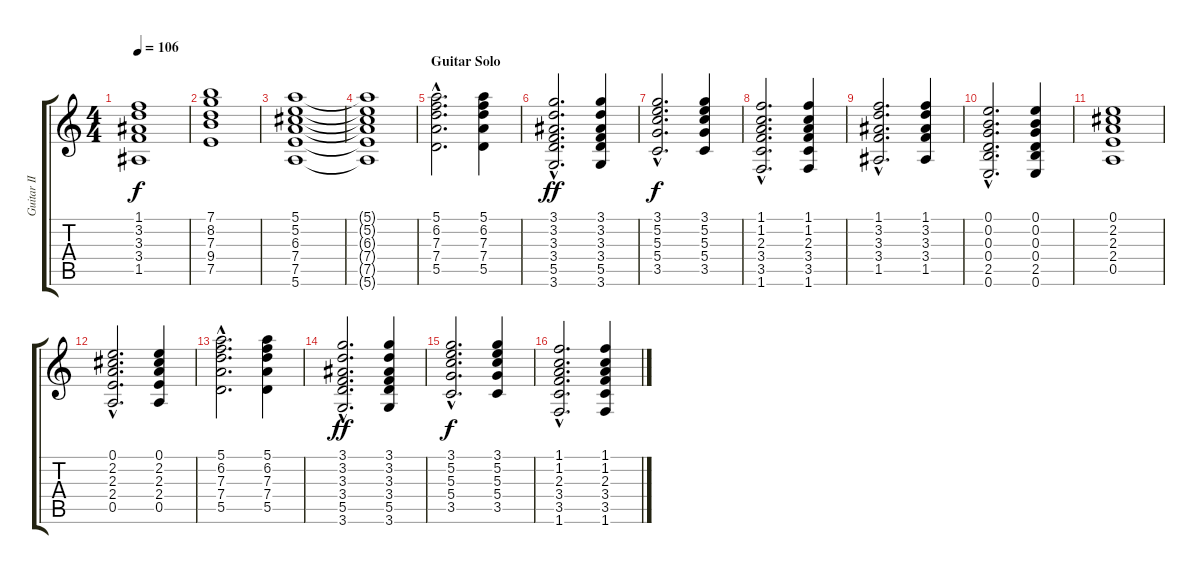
\track ("Guitar II" "Guitar II") {instrument distortionguitar}
\staff {score tabs}
\tuning (E4 B3 G3 D3 A2 E2) {hide}
\ts (4 4)
\tempo 106
\clef g2
\ks c
(1.1 3.2 3.3 3.4 1.5).1{dy f} |
(7.1 8.2 7.3 9.4 7.5).1 |
(5.1 5.2 6.3 7.4 7.5 5.6).1 |
(5.1{t} 5.2{t} 6.3{t} 7.4{t} 7.5{t} 5.6{t}).1 |
\section ("" "Guitar Solo")
(5.1{hac} 6.2{hac} 7.3{hac} 7.4{hac} 5.5{hac}).2{d} (5.1 6.2 7.3 7.4 5.5).4 |
(3.1{hac} 3.2{hac} 3.3{hac} 3.4{hac} 5.5{hac} 3.6{hac}).2{d dy ff} (3.1 3.2 3.3 3.4 5.5 3.6).4 |
(3.1{hac} 5.2{hac} 5.3{hac} 5.4{hac} 3.5{hac}).2{d dy f} (3.1 5.2 5.3 5.4 3.5).4 |
(1.1{hac} 1.2{hac} 2.3{hac} 3.4{hac} 3.5{hac} 1.6{hac}).2{d} (1.1 1.2 2.3 3.4 3.5 1.6).4 |
(1.1{hac} 3.2{hac} 3.3{hac} 3.4{hac} 1.5{hac}).2{d} (1.1 3.2 3.3 3.4 1.5).4 |
(0.1{hac} 0.2{hac} 0.3{hac} 0.4{hac} 2.5{hac} 0.6{hac}).2{d} (0.1 0.2 0.3 0.4 2.5 0.6).4 |
(0.1 2.2 2.3 2.4 0.5).1 |
(0.1{hac} 2.2{hac} 2.3{hac} 2.4{hac} 0.5{hac}).2{d} (0.1 2.2 2.3 2.4 0.5).4 |
(5.1{hac} 6.2{hac} 7.3{hac} 7.4{hac} 5.5{hac}).2{d} (5.1 6.2 7.3 7.4 5.5).4 |
(3.1{hac} 3.2{hac} 3.3{hac} 3.4{hac} 5.5{hac} 3.6{hac}).2{d dy ff} (3.1 3.2 3.3 3.4 5.5 3.6).4 |
(3.1{hac} 5.2{hac} 5.3{hac} 5.4{hac} 3.5{hac}).2{d dy f} (3.1 5.2 5.3 5.4 3.5).4 |
(1.1{hac} 1.2{hac} 2.3{hac} 3.4{hac} 3.5{hac} 1.6{hac}).2{d} (1.1 1.2 2.3 3.4 3.5 1.6).4
